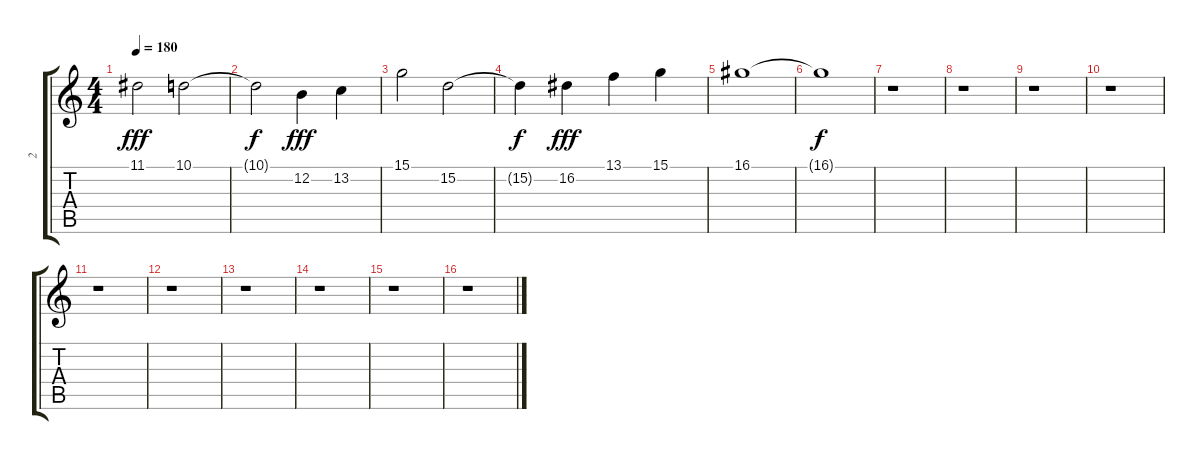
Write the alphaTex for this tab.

\track ("2" "2") {instrument lead8bassandlead}
\staff {score tabs}
\tuning (E4 B3 G3 D3 A2 E2) {hide}
\ts (4 4)
\tempo 180
\clef g2
\ks c
11.1.2{dy fff} 10.1.2 |
10.1{t}.2{dy f} 12.2.4{dy fff} 13.2.4 |
15.1.2 15.2.2 |
15.2{t}.4{dy f} 16.2.4{dy fff} 13.1.4 15.1.4 |
16.1.1 |
16.1{t}.1{dy f} |
r.1 |
r.1 |
r.1 |
r.1 |
r.1 |
r.1 |
r.1 |
r.1 |
r.1 |
r.1
